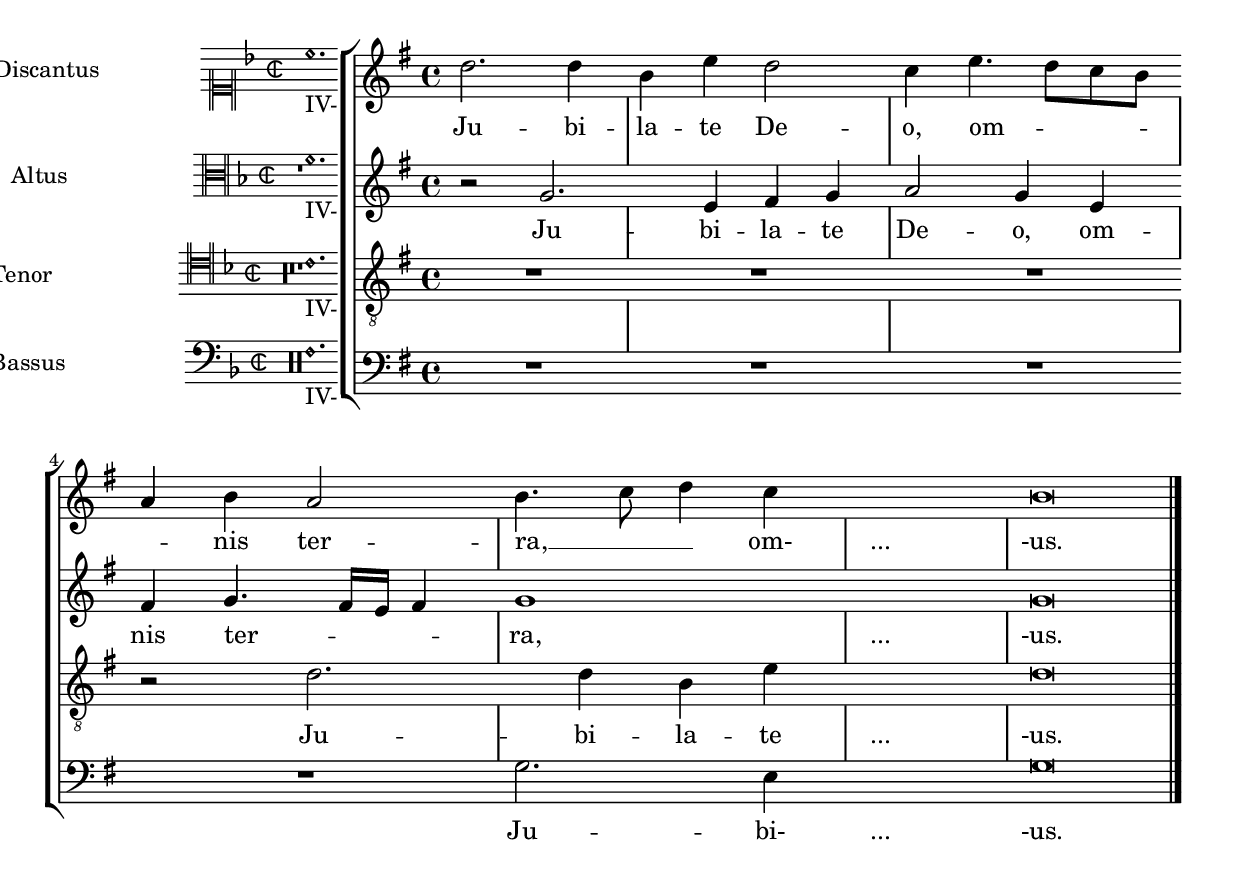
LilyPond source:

%% Do not edit this file; it is auto-generated from LSR http://lsr.dsi.unimi.it
%% This file is in the public domain.
\version "2.11.51"

\header {
  lsrtags = "ancient-notation, tweaks-and-overrides"

  texidoces = "
A modo de alternativa para obtener auténticos «incipit»
independientes de la partitura principal, se incluyen como
elemento de marcado en el campo que se usa normalmente para el
nombre del instrumento. Por el momento, la letra sólo se puede
añadir como marcado directo. Por desgracia, su espaciado no es
análogo al de la letra principal.

"
  doctitlees = "Transcripción de música antigua con incipit"

  texidoc = "
As a workaround to get real incipits which are independent from the
main score these are included as a markup into the field normally used
for the instrument name. As for now lyrics can only be added as a
direct markup. It doesn't unfortunately conform with the spacing of the
main lyrics.

"
  doctitle = "Transcription of Ancient music with incipit"
} % begin verbatim
global = {
  \set Score.skipBars = ##t
  \key g \major
  \time 4/4
  
  %make the staff lines invisible on staves
  \override Staff.BarLine #'transparent = ##t
  \skip 1*8 % the actual music

  % let finis bar go through all staves
  \override Staff.BarLine #'transparent = ##f

  % finis bar
  \bar "|."
}

  
discantusNotes = {
  \transpose c' c'' {
    \clef "treble"
    d'2. d'4 |
    b e' d'2 |
    c'4 e'4.( d'8 c' b |
    a4) b a2 |
    b4.( c'8 d'4) c'4 |
    \once \override NoteHead #'transparent = ##t c'1 |
    b\breve |
  }
}

discantusLyrics = \lyricmode {
  Ju -- bi -- |
  la -- te De -- |
  o, om --
  nis ter -- |
  ra, __ om- |
  "..." |
  -us. |
}

altusNotes = {
  \transpose c' c'' {
    \clef "treble"
    r2 g2. e4 fis g | % two bars
    a2 g4 e |
    fis g4.( fis16 e fis4) |
    g1 |
    \once \override NoteHead #'transparent = ##t g1 |
    g\breve |
  }
}

altusLyrics = \lyricmode {
  Ju -- bi -- la -- te | % two bars
  De -- o, om -- |
  nis ter -- ra, |
  "..." |
  -us. |
}

tenorNotes = {
  \transpose c' c' {
    \clef "treble_8"
    R1 |
    R1 |
    R1 |
    r2 d'2. d'4 b e' | % two bars
    \once \override NoteHead #'transparent = ##t e'1 |
    d'\breve |
  }
}

tenorLyrics = \lyricmode {
  Ju -- bi -- la -- te | % two bars
  "..." |
  -us. 
}

bassusNotes = {
  \transpose c' c' {
    \clef "bass"
    R1 |
    R1 |
    R1 |
    R1 |
    g2. e4 |
    \once \override NoteHead #'transparent = ##t e1 |
    g\breve |
  }
}

bassusLyrics = \lyricmode {
  Ju -- bi- |
  "..." |
  -us. 
}

incipitDiscantus = \markup{
	\score{
		{
		\set Staff.instrumentName="Discantus "
		\override NoteHead   #'style = #'neomensural
		\override Rest #'style = #'neomensural
		\override Staff.TimeSignature #'style = #'neomensural
		\cadenzaOn 
		\clef "neomensural-c1"
		\key f \major
		\time 2/2
	  	c''1._"IV-" s2  %two bars
	  	\skip 1*8 % eight bars
    	}
	\layout {
		\context {\Voice
			\remove Ligature_bracket_engraver
			\consists Mensural_ligature_engraver
		}
		line-width=4.5\cm 
	}
	}
}

incipitAltus = \markup{
	\score{
		{ 
		\set Staff.instrumentName="Altus "
		\override NoteHead   #'style = #'neomensural
		\override Rest #'style = #'neomensural
		\override Staff.TimeSignature #'style = #'neomensural
		\cadenzaOn 
		\clef "neomensural-c3"
		\key f \major
		\time 2/2
	  	r1        % one bar
        f'1._"IV-" s2   % two bars
        \skip 1*7 % seven bars
		}
	\layout {
		\context {\Voice
			\remove Ligature_bracket_engraver
			\consists Mensural_ligature_engraver
		}
		line-width=4.5\cm 
	}
	}
}

incipitTenor = \markup{
    \score{ {
    \set Staff.instrumentName = "Tenor  "
    \override NoteHead   #'style = #'neomensural
	\override Rest #'style = #'neomensural
	\override Staff.TimeSignature #'style = #'neomensural
	\cadenzaOn 
	\clef "neomensural-c4"
	\key f \major
	\time 2/2
    r\longa   % four bars
    r\breve   % two bars
    r1        % one bar
    c'1._"IV-" s2   % two bars
    \skip 1   % one bar
    }
    \layout {
		\context {\Voice
			\remove Ligature_bracket_engraver
			\consists Mensural_ligature_engraver
		}
		line-width=4.5\cm 
}
}
}

incipitBassus = \markup{
    \score{ {
    \set Staff.instrumentName = "Bassus  "
    \override NoteHead   #'style = #'neomensural
	\override Rest #'style = #'neomensural
	\override Staff.TimeSignature #'style = #'neomensural
	\cadenzaOn 
	\clef "bass"
	\key f \major
	\time 2/2
    % incipit
    r\maxima  % eight bars
    f1._"IV-" s2    % two bars
    }
    \layout {
		\context {\Voice
			\remove Ligature_bracket_engraver
			\consists Mensural_ligature_engraver
		}
		line-width=4.5\cm 
            }
     }
}

%StaffGroup is used instead of ChoirStaff to get bar lines between systems
\score {
  <<
  \new StaffGroup = choirStaff <<
    \new Voice =
      "discantusNotes" << \global 
      \set Staff.instrumentName=\incipitDiscantus   
      \discantusNotes >>
    \new Lyrics =
      "discantusLyrics" \lyricsto discantusNotes { \discantusLyrics }
      
    \new Voice =
      "altusNotes" << \global 
      \set Staff.instrumentName=\incipitAltus 
      \altusNotes >>
    \new Lyrics =
      "altusLyrics" \lyricsto altusNotes { \altusLyrics }
     
    \new Voice =
      "tenorNotes" << \global 
      \set Staff.instrumentName=\incipitTenor 
      \tenorNotes >>
    \new Lyrics =
      "tenorLyrics" \lyricsto tenorNotes { \tenorLyrics }
     
    \new Voice =
      "bassusNotes" << \global 
      \set Staff.instrumentName=\incipitBassus
      \bassusNotes >>
      >>
    \new Lyrics =
      "bassusLyrics" \lyricsto bassusNotes { \bassusLyrics } 
    %Keep the bass lyrics outside of the staff group to avoid bar lines
    %between the lyrics.
  >>
  
  \layout {
    \context {
      \Score

      % no bars in staves
      \override BarLine #'transparent = ##t
    }
    % the next three instructions keep the lyrics between the barlines
	\context { \Lyrics 
	   \consists "Bar_engraver" 
	   \override BarLine #'transparent = ##t } 
	\context { \StaffGroup \consists "Separating_line_group_engraver" }
    \context {
      \Voice

      % no slurs
      \override Slur #'transparent = ##t

      % Comment in the below "\remove" command to allow line
      % breaking also at those barlines where a note overlaps
      % into the next bar.  The command is commented out in this
      % short example score, but especially for large scores, you
      % will typically yield better line breaking and thus improve
      % overall spacing if you comment in the following command.
      %\remove "Forbid_line_break_engraver"
    }
    	indent=5\cm
  }
}
